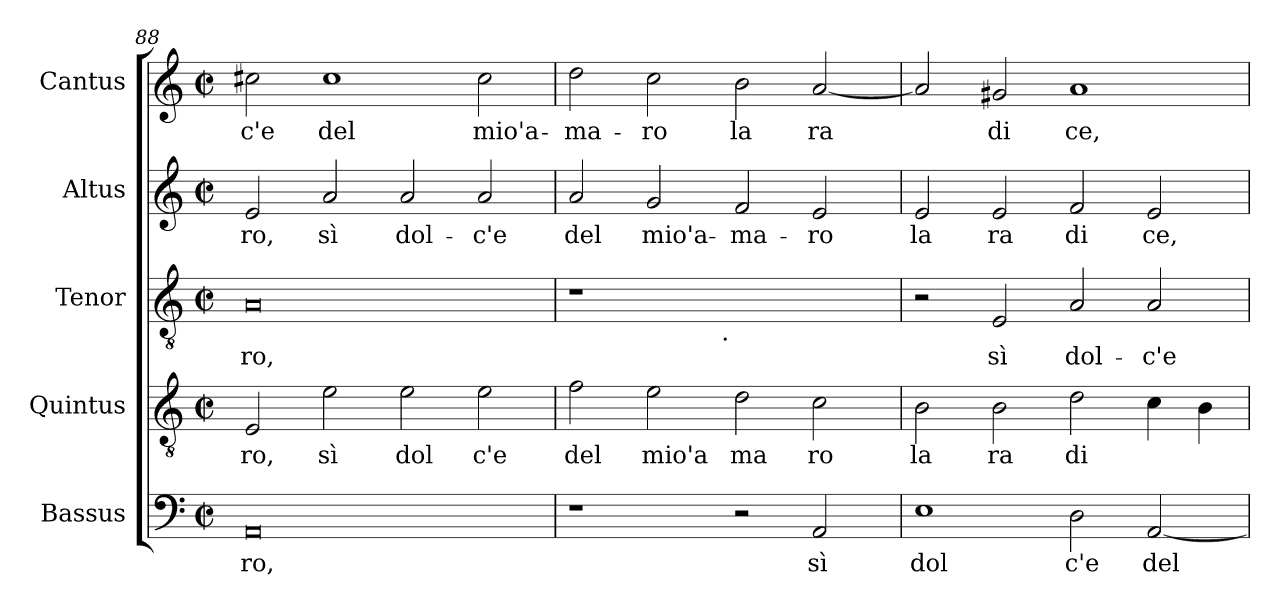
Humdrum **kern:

**kern	**text	**kern	**text	**kern	**text	**kern	**text	**kern	**text
*part5	*part5	*part4	*part4	*part3	*part3	*part2	*part2	*part1	*part1
*staff5	*staff5	*staff4	*staff4	*staff3	*staff3	*staff2	*staff2	*staff1	*staff1
*I"Bassus	*	*I"Quintus	*	*I"Tenor	*	*I"Altus	*	*I"Cantus	*
*clefF4	*	*clefGv2	*	*clefGv2	*	*clefG2	*	*clefG2	*
*k[]	*	*k[]	*	*k[]	*	*k[]	*	*k[]	*
*C:	*	*C:	*	*C:	*	*C:	*	*C:	*
*M2/2	*	*M2/2	*	*M2/2	*	*M2/2	*	*M2/2	*
*met(c|)	*	*met(c|)	*	*met(c|)	*	*met(c|)	*	*met(c|)	*
=88	=88	=88	=88	=88	=88	=88	=88	=88	=88
!	!LO:LY:b:cj	!	!LO:LY:b:cj	!	!LO:LY:b	!	!LO:LY:b:cj	!	!LO:LY:b:cj
0AA	ro,	2E/	ro,	0A	-ro,	2e/	-ro,	2cc#X\	-c'e
!	!	!	!LO:LY:b:cj	!	!	!	!LO:LY:b:cj	!	!LO:LY:b:cj
.	.	2e\	sì	.	.	2a/	sì	1cc#	del
!	!	!	!LO:LY:b:cj	!	!	!	!LO:LY:b:cj	!	!
.	.	2e\	dol	.	.	2a/	dol-	.	.
!	!	!	!LO:LY:b:cj	!	!	!	!LO:LY:b:cj	!	!LO:LY:b:cj
.	.	2e\	c'e	.	.	2a/	-c'e	2cc#\	mio'a-
=89	=89	=89	=89	=89	=89	=89	=89	=89	=89
!	!	!	!LO:LY:b:cj	!	!	!	!LO:LY:b:cj	!	!LO:LY:b:cj
*	*	*	*	*^	*	*	*	*	*
1r	.	2f\	del	1r	2ryy	.	2a/	del	2dd\	-ma-
!	!	!	!LO:LY:b:cj	!	!	!	!	!LO:LY:b:cj	!	!LO:LY:b:cj
.	.	2e\	mio'a	.	4...ryy	.	2g/	mio'a-	2cc\	-ro
!	!	!	!	!	!LO:TX:b:t=.	!	!	!	!	!
.	.	.	.	.	1ryy	.	.	.	.	.
!	!	!	!LO:LY:b:cj	!	!	!	!	!LO:LY:b:cj	!	!LO:LY:b:cj
2r	.	2d\	ma	1ryy	.	.	2f/	-ma-	2b\	la
!	!LO:LY:b:cj	!	!LO:LY:b:cj	!	!	!	!	!LO:LY:b:cj	!	!LO:LY:b:cj
2AA/	sì	2c\	ro	.	.	.	2e/	-ro	[>2a/	ra-
.	.	.	.	.	32ryy	.	.	.	.	.
!!LO:PB:g=z
=90	=90	=90	=90	=90	=90	=90	=90	=90	=90	=90
!	!LO:LY:b:cj	!	!LO:LY:b:cj	!	!	!	!	!LO:LY:b:cj	!	!LO:LY:b:cj
*	*	*	*	*v	*v	*	*	*	*	*
1E	dol	2B\	la	2r	.	2e/	la	2a/]	--
!	!	!	!LO:LY:b:cj	!	!LO:LY:b	!	!LO:LY:b:cj	!	!LO:LY:b:cj
.	.	2B\	ra	2E/	sì	2e/	ra	2g#/	-di
!	!LO:LY:b:cj	!	!LO:LY:b:cj	!	!LO:LY:b	!	!LO:LY:b:cj	!	!LO:LY:b:cj
2D\	c'e	2d\	di	2A/	dol-	2f/	di	1a	ce,
!	!LO:LY:b:cj	!	!LO:LY:b:cj	!	!LO:LY:b	!	!LO:LY:b:cj	!	!
[<2AA/	del	4c\	.	2A/	-c'e	2e/	ce,	.	.
!	!	!	!LO:LY:b:cj	!	!	!	!	!	!
.	.	4B\	.	.	.	.	.	.	.
=	=	=	=	=	=	=	=	=	=
*-	*-	*-	*-	*-	*-	*-	*-	*-	*-
